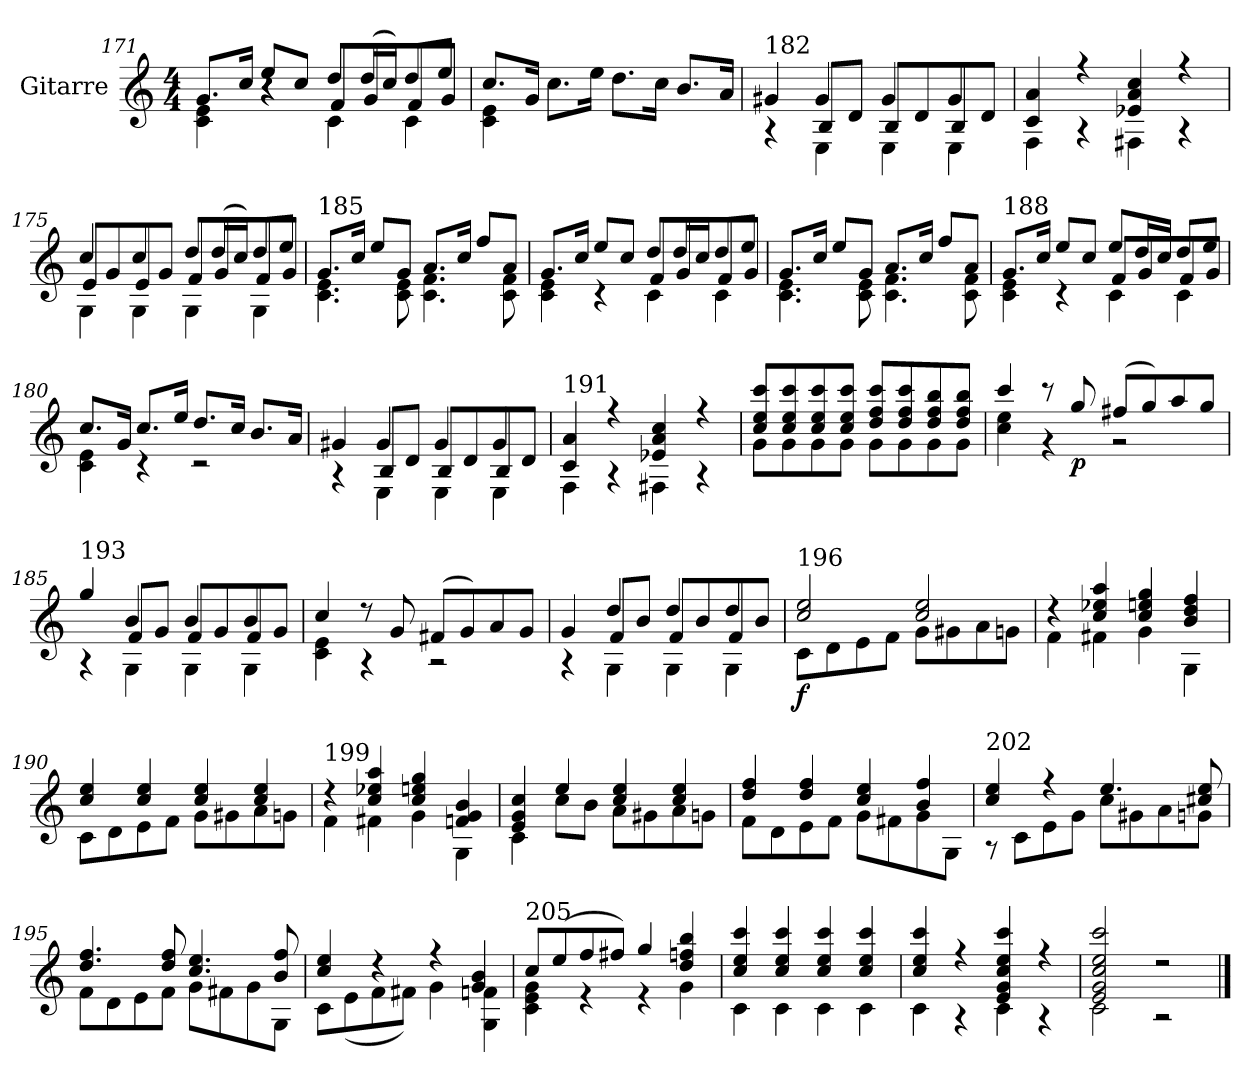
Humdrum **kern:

**kern	**dynam
*part1	*part1
*staff1	*staff1
*I"Gitarre	*
*clefG2	*
*k[]	*
*M4/4	*
=171	=171
*^	*
*	*^	*
8.g/L	4c\ 4e\	4ryy	.
16cc/Jk	.	.	.
8ee/L	4r	4r	.
8cc/J	.	.	.
8dd/L	4c\	8f/L	.
(16dd/L	.	8g/	.
16cc/JJ)	.	.	.
8dd/L	4c\	8f/	.
8ee/J	.	8g/J	.
*	*v	*v	*
=172	=172	=172
8.cc/L	4c\ 4e\	.
16g/Jk	.	.
8.cc\L	2.ryy	.
16ee\Jk	.	.
8.dd\L	.	.
16cc\Jk	.	.
8.b/L	.	.
16a/Jk	.	.
!!LO:LB:g=z	!!
=173	=173	=173
*	*^	*
!LO:TX:a:t=182	!	!	!
4g#X/	4r	4ryy	.
4g#/	4E\	8B/L	.
.	.	8d/J	.
4g#/	4E\	8B/L	.
.	.	8d/	.
4g#/	4E\	8B/	.
.	.	8d/J	.
*	*v	*v	*
=174	=174	=174
4c/ 4a/	4F\	.
4r	4r	.
4e-X/ 4a/ 4cc/	4F#X\	.
4r	4r	.
=175	=175	=175
*	*^	*
4cc/	4G\	8e/L	.
.	.	8g/	.
4cc/	4G\	8e/	.
.	.	8g/J	.
8dd/L	4G\	8f/L	.
(16dd/L	.	8g/	.
16cc/JJ)	.	.	.
8dd/L	4G\	8f/	.
8ee/J	.	8g/J	.
!!LO:LB:g=z	!!	!!
=176	=176	=176	=176
!LO:TX:a:t=185	!	!	!
*	*v	*v	*
8.g/L	4.c\ 4.e\	.
16cc/Jk	.	.
8ee/L	.	.
8g/J	8c\ 8e\	.
8.a/L	4.c\ 4.f\	.
16cc/Jk	.	.
8ff/L	.	.
8a/J	8c\ 8f\	.
=177	=177	=177
*	*^	*
8.g/L	4c\ 4e\	2ryy	.
16cc/Jk	.	.	.
8ee/L	4r	.	.
8cc/J	.	.	.
8dd/L	4c\	8f/L	.
16dd/L	.	8g/	.
16cc/JJ	.	.	.
8dd/L	4c\	8f/	.
8ee/J	.	8g/J	.
*	*v	*v	*
=178	=178	=178
8.g/L	4.c\ 4.e\	.
16cc/Jk	.	.
8ee/L	.	.
8g/J	8c\ 8e\	.
8.a/L	4.c\ 4.f\	.
16cc/Jk	.	.
8ff/L	.	.
8a/J	8c\ 8f\	.
!!LO:LB:g=z	!!
=179	=179	=179
*	*^	*
!LO:TX:a:t=188	!	!	!
8.g/L	4c\ 4e\	2ryy	.
16cc/Jk	.	.	.
8ee/L	4r	.	.
8cc/J	.	.	.
8ee/L	4c\	8f/L	.
16dd/L	.	8g/	.
16cc/JJ	.	.	.
8dd/L	4c\	8f/	.
8ee/J	.	8g/J	.
*	*v	*v	*
=180	=180	=180
8.cc/L	4c\ 4e\	.
16g/Jk	.	.
8.cc/L	4r	.
16ee/Jk	.	.
8.dd/L	2r	.
16cc/Jk	.	.
8.b/L	.	.
16a/Jk	.	.
=181	=181	=181
*	*^	*
4g#X/	4r	4ryy	.
4g#/	4E\	8B/L	.
.	.	8d/J	.
4g#/	4E\	8B/L	.
.	.	8d/	.
4g#/	4E\	8B/	.
.	.	8d/J	.
!!LO:LB:g=z	!!	!!
=182	=182	=182	=182
!LO:TX:a:t=191	!	!	!
*	*v	*v	*
4c/ 4a/	4F\	.
4r	4r	.
4e-X/ 4a/ 4cc/	4F#X\	.
4r	4r	.
=183	=183	=183
8cc/ 8ee/ 8ccc/L	8g\L	.
8cc/ 8ee/ 8ccc/	8g\	.
8cc/ 8ee/ 8ccc/	8g\	.
8cc/ 8ee/ 8ccc/J	8g\J	.
8dd/ 8ff/ 8ccc/L	8g\L	.
8dd/ 8ff/ 8ccc/	8g\	.
8dd/ 8ff/ 8bb/	8g\	.
8dd/ 8ff/ 8bb/J	8g\J	.
=184	=184	=184
4ccc/	4cc\ 4ee\	.
8r	4r	.
!	!	!LO:DY:b
8gg/	.	p
(8ff#X/L	2r	.
8gg/)	.	.
8aa/	.	.
8gg/J	.	.
!!LO:LB:g=z	!!
=185	=185	=185
*	*^	*
!LO:TX:a:t=193	!	!	!
4gg/	4r	4ryy	.
4b/	4G\	8f/L	.
.	.	8g/J	.
4b/	4G\	8f/L	.
.	.	8g/	.
4b/	4G\	8f/	.
.	.	8g/J	.
*	*v	*v	*
=186	=186	=186
4cc/	4c\ 4e\	.
8r	4r	.
8g/	.	.
(8f#X/L	2r	.
8g/)	.	.
8a/	.	.
8g/J	.	.
=187	=187	=187
*	*^	*
4g/	4r	4ryy	.
4dd/	4G\	8f/L	.
.	.	8b/J	.
4dd/	4G\	8f/L	.
.	.	8b/	.
4dd/	4G\	8f/	.
.	.	8b/J	.
!!LO:PB:g=z	!!	!!
=188	=188	=188	=188
!LO:TX:a:t=196	!	!	!
!	!	!	!LO:DY:b
*	*v	*v	*
2cc/ 2ee/	8c\L	f
.	8d\	.
.	8e\	.
.	8f\J	.
2cc/ 2ee/	8g\L	.
.	8g#X\	.
.	8a\	.
.	8gn\J	.
=189	=189	=189
4r	4f\	.
4cc/ 4ee-X/ 4aa/	4f#X\	.
4cc/ 4een/ 4gg/	4g\	.
4b/ 4dd/ 4ff/	4G\	.
=190	=190	=190
4cc/ 4ee/	8c\L	.
.	8d\	.
4cc/ 4ee/	8e\	.
.	8f\J	.
4cc/ 4ee/	8g\L	.
.	8g#X\	.
4cc/ 4ee/	8a\	.
.	8gn\J	.
!!LO:LB:g=z	!!
=191	=191	=191
!LO:TX:a:t=199	!	!
4r	4f\	.
4cc/ 4ee-X/ 4aa/	4f#X\	.
4cc/ 4een/ 4gg/	4g\	.
4fn/ 4g/ 4b/	4G\	.
=192	=192	=192
4e/ 4g/ 4cc/	4c\	.
4ee/	8cc\L	.
.	8b\J	.
4cc/ 4ee/	8a\L	.
.	8g#X\	.
4cc/ 4ee/	8a\	.
.	8gn\J	.
=193	=193	=193
4dd/ 4ff/	8f\L	.
.	8d\	.
4dd/ 4ff/	8e\	.
.	8f\J	.
4cc/ 4ee/	8g\L	.
.	8f#X\	.
4b/ 4ff/	8g\	.
.	8G\J	.
!!LO:LB:g=z	!!
=194	=194	=194
!LO:TX:a:t=202	!	!
4cc/ 4ee/	8r	.
.	8c\L	.
4r	8e\	.
.	8g\J	.
4.ee/	8cc\L	.
.	8g#X\	.
.	8a\	.
8cc#X/ 8ee/	8gn\J	.
=195	=195	=195
4.dd/ 4.ff/	8f\L	.
.	8d\	.
.	8e\	.
8dd/ 8ff/	8f\J	.
4.cc/ 4.ee/	8g\L	.
.	8f#X\	.
.	8g\	.
8b/ 8ff/	8G\J	.
=196	=196	=196
4cc/ 4ee/	8c\L	.
.	(8e\	.
4r	8f\	.
.	8f#X\J)	.
4r	4g\	.
4g/ 4b/	4G\ 4fn\	.
!!LO:LB:g=z	!!
=197	=197	=197
!LO:TX:a:t=205	!	!
8cc/L	4c\ 4e\ 4g\	.
(8ee/	.	.
8ff/	4r	.
8ff#X/J)	.	.
4gg/	4r	.
4dd/ 4ffn/ 4bb/	4g\	.
=198	=198	=198
4cc/ 4ee/ 4ccc/	4c\	.
4cc/ 4ee/ 4ccc/	4c\	.
4cc/ 4ee/ 4ccc/	4c\	.
4cc/ 4ee/ 4ccc/	4c\	.
=199	=199	=199
4cc/ 4ee/ 4ccc/	4c\	.
4r	4r	.
4e/ 4g/ 4cc/ 4ee/ 4ccc/	4c\	.
4r	4r	.
=200	=200	=200
2e/ 2g/ 2cc/ 2ee/ 2ccc/	2c\	.
2r	2r	.
*v	*v	*
==	==
*-	*-
